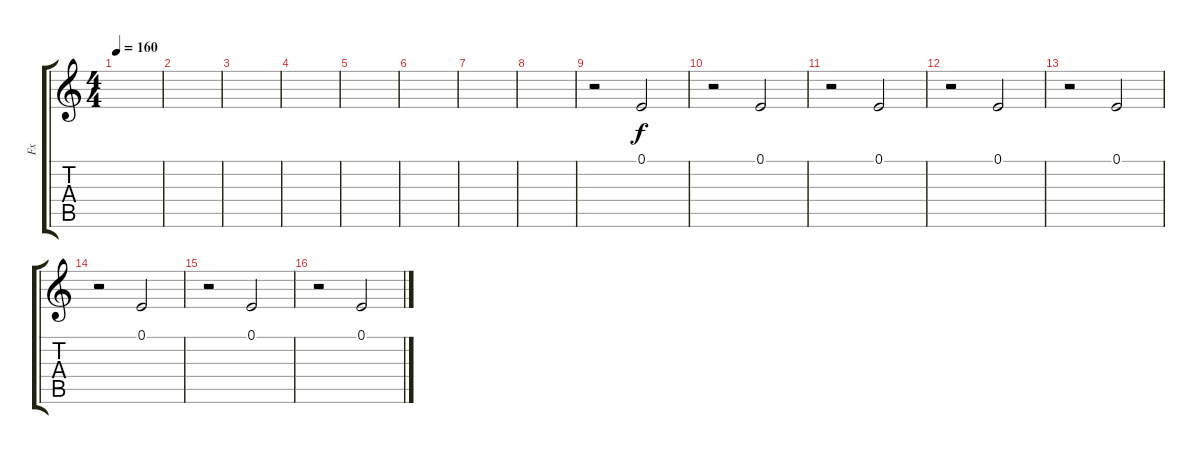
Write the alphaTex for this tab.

\track ("Fx" "Fx") {instrument gunshot}
\staff {score tabs}
\tuning (E4 B3 G3 D3 A2 E2) {hide}
\ts (4 4)
\tempo 160
\clef g2
\ks c
|
|
|
|
|
|
|
|
r.2 0.1.2 |
r.2 0.1.2 |
r.2 0.1.2 |
r.2 0.1.2 |
r.2 0.1.2 |
r.2 0.1.2 |
r.2 0.1.2 |
r.2 0.1.2
